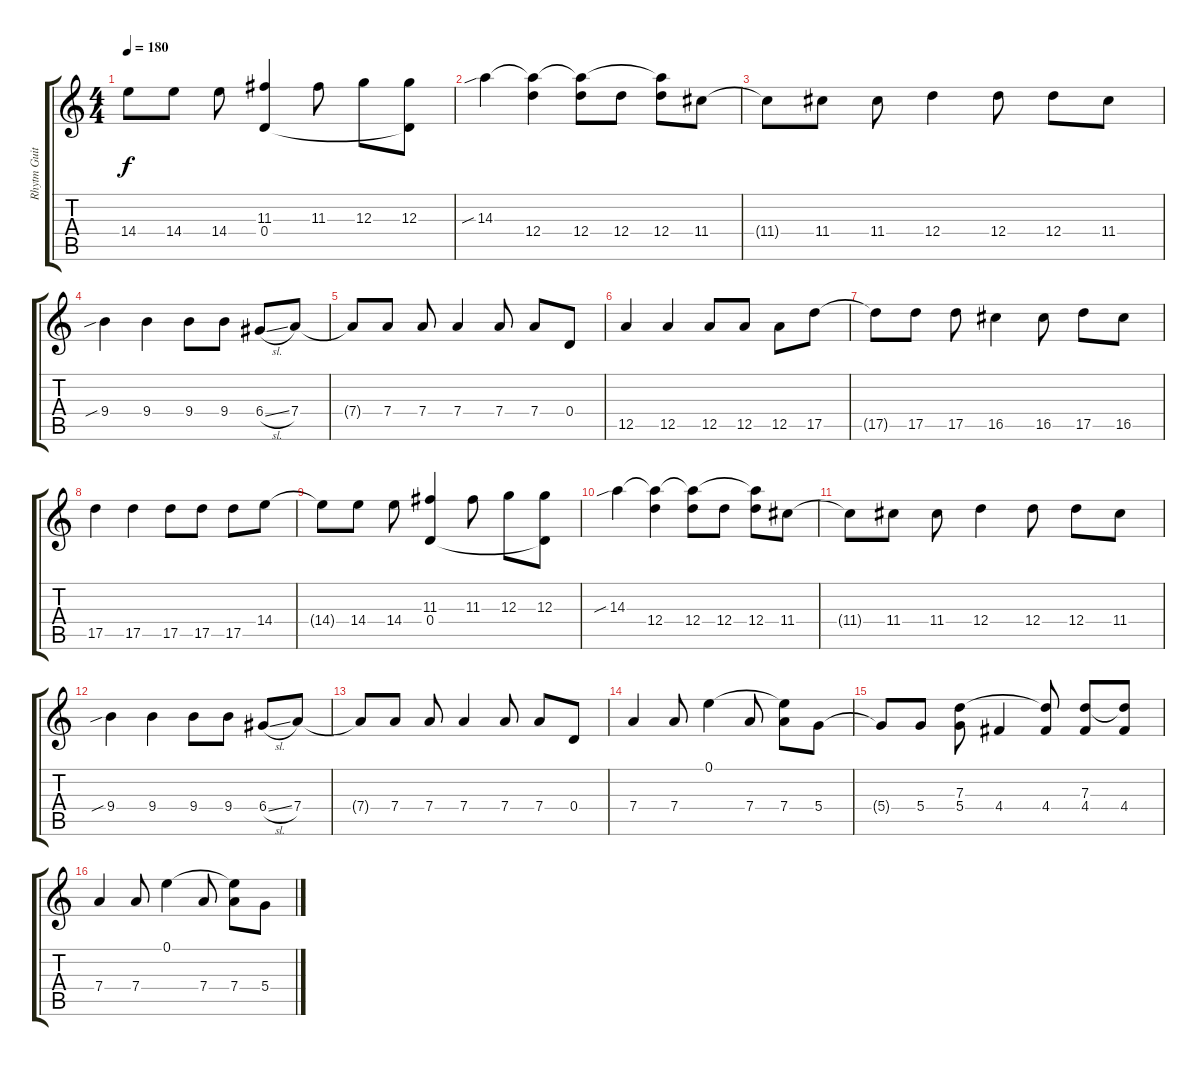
\track ("Rhytm Guitar" "Rhytm Guit") {instrument distortionguitar}
\staff {score tabs}
\tuning (E4 B3 G3 D3 A2 E2) {hide}
\ts (4 4)
\tempo 180
\clef g2
\ks c
14.4{t}.8{dy f} 14.4.8 14.4.8 (11.3 0.4).4 11.3.8 12.3.8 (12.3 0.4{t}).8 |
14.3{sib}.4 (14.3{t} 12.4).4 (14.3{t} 12.4).8 12.4.8 (14.3{t} 12.4).8 11.4.8 |
11.4{t}.8 11.4.8 11.4.8 12.4.4 12.4.8 12.4.8 11.4.8 |
9.4{sib}.4 9.4.4 9.4.8 9.4.8 6.4{sl}.8 7.4.8 |
7.4{t}.8 7.4.8 7.4.8 7.4.4 7.4.8 7.4.8 0.4.8 |
12.5.4 12.5.4 12.5.8 12.5.8 12.5.8 17.5.8 |
17.5{t}.8 17.5.8 17.5.8 16.5.4 16.5.8 17.5.8 16.5.8 |
17.5.4 17.5.4 17.5.8 17.5.8 17.5.8 14.4.8 |
14.4{t}.8 14.4.8 14.4.8 (11.3 0.4).4 11.3.8 12.3.8 (12.3 0.4{t}).8 |
14.3{sib}.4 (14.3{t} 12.4).4 (14.3{t} 12.4).8 12.4.8 (14.3{t} 12.4).8 11.4.8 |
11.4{t}.8 11.4.8 11.4.8 12.4.4 12.4.8 12.4.8 11.4.8 |
9.4{sib}.4 9.4.4 9.4.8 9.4.8 6.4{sl}.8 7.4.8 |
7.4{t}.8 7.4.8 7.4.8 7.4.4 7.4.8 7.4.8 0.4.8 |
7.4.4 7.4.8 0.1.4 7.4.8 (0.1{t} 7.4).8 5.4.8 |
5.4{t}.8 5.4.8 (7.3 5.4).8 4.4.4 (7.3{t} 4.4).8 (7.3 4.4).8 (7.3{t} 4.4).8 |
7.4.4 7.4.8 0.1.4 7.4.8 (0.1{t} 7.4).8 5.4.8
